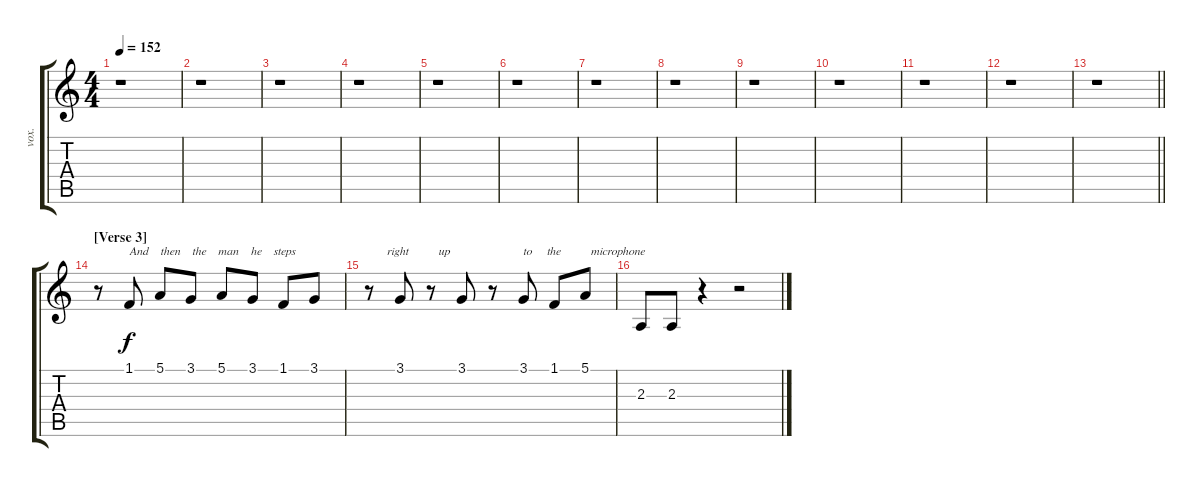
\track ("vox." "vox.") {instrument clarinet}
\staff {score tabs}
\tuning (E4 B3 G3 D3 A2 E2) {hide}
\ts (4 4)
\tempo 152
\clef g2
\ks c
r.1{dy f} |
r.1 |
r.1 |
r.1 |
r.1 |
r.1 |
r.1 |
r.1 |
r.1 |
r.1 |
r.1 |
r.1 |
\barLineRight lightlight
r.1 |
\section ("" "[Verse 3]")
r.8 1.1.8{txt "And    then    the    man    he    steps"} 5.1.8 3.1.8 5.1.8 3.1.8 1.1.8 3.1.8 |
r.8{txt "      right          up      "} 3.1.8 r.8 3.1.8 r.8 3.1.8{txt "to     the          microphone"} 1.1.8 5.1.8 |
2.3.8 2.3.8 r.4 r.2
